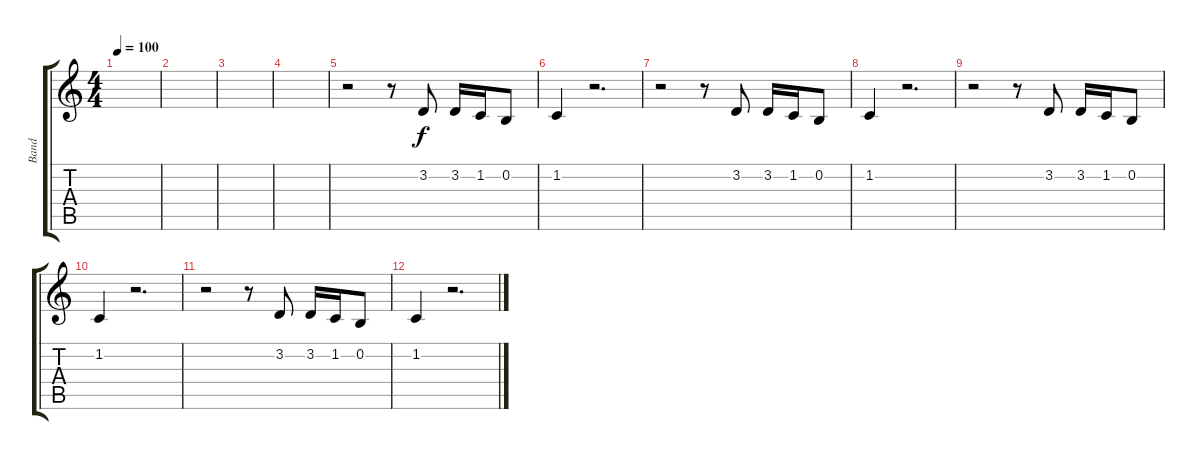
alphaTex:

\track ("Band" "Band") {instrument tenorsax}
\staff {score tabs}
\tuning (E4 B3 G3 D3 A2 E2) {hide}
\ts (4 4)
\tempo 100
\clef g2
\ks c
|
|
|
|
r.2 r.8 3.2.8 3.2.16 1.2.16 0.2.8 |
1.2.4 r.2{d} |
r.2 r.8 3.2.8 3.2.16 1.2.16 0.2.8 |
1.2.4 r.2{d} |
r.2 r.8 3.2.8 3.2.16 1.2.16 0.2.8 |
1.2.4 r.2{d} |
r.2 r.8 3.2.8 3.2.16 1.2.16 0.2.8 |
1.2.4 r.2{d}
